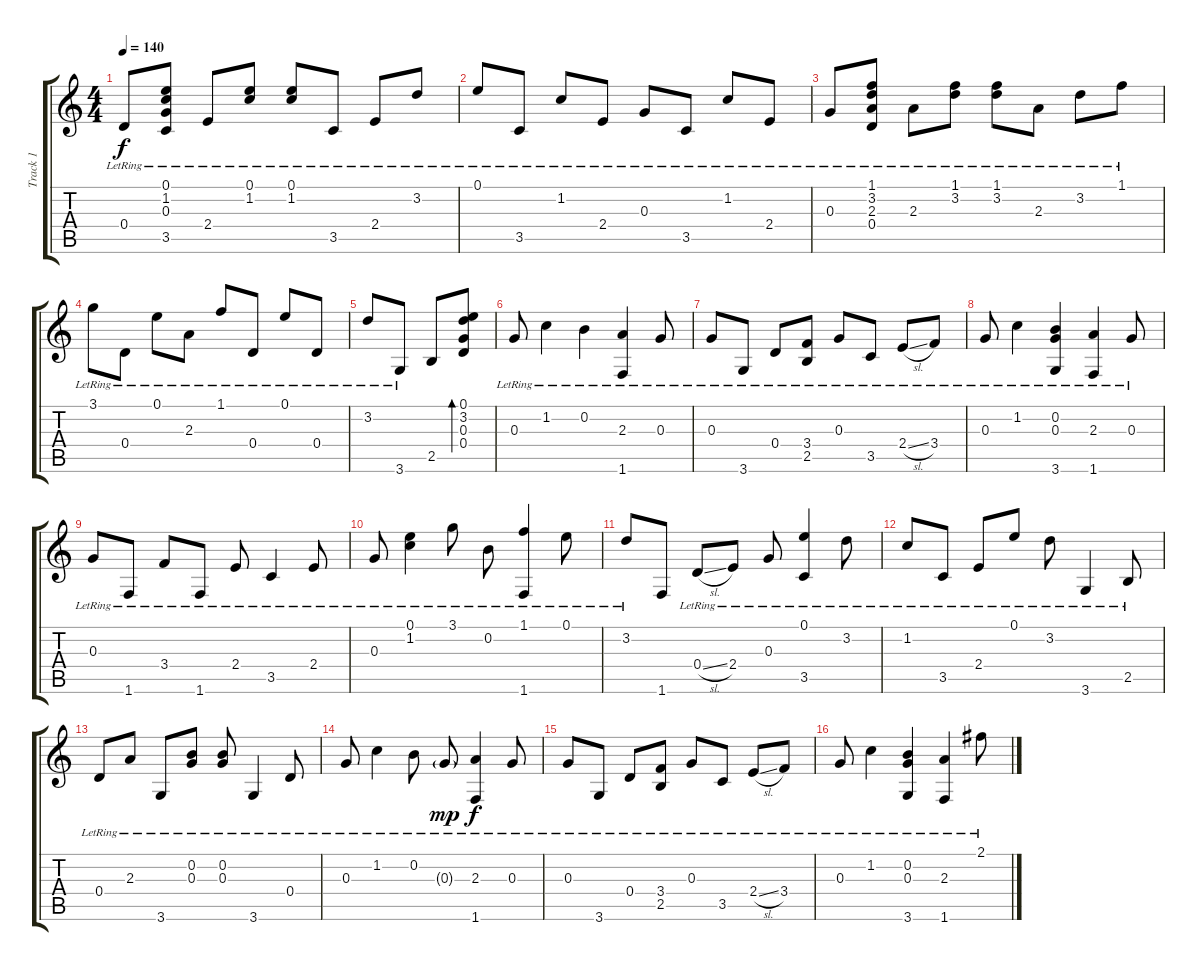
\track ("Track 1" "Track 1") {instrument acousticguitarnylon}
\staff {score tabs}
\tuning (E4 B3 G3 D3 A2 E2) {hide}
\ts (4 4)
\tempo 140
\clef g2
\ks c
0.4{lr}.8{dy f} (0.1{lr} 1.2{lr} 0.3{lr} 3.5{lr}).8 2.4{lr}.8 (0.1{lr} 1.2{lr}).8 (0.1{lr} 1.2{lr}).8 3.5{lr}.8 2.4{lr}.8 3.2{lr}.8 |
0.1{lr}.8 3.5{lr}.8 1.2{lr}.8 2.4{lr}.8 0.3{lr}.8 3.5{lr}.8 1.2{lr}.8 2.4{lr}.8 |
0.3{lr}.8 (1.1{lr} 3.2{lr} 2.3{lr} 0.4{lr}).8 2.3{lr}.8 (1.1{lr} 3.2{lr}).8 (1.1{lr} 3.2{lr}).8 2.3{lr}.8 3.2{lr}.8 1.1{lr}.8 |
3.1{lr}.8 0.4{lr}.8 0.1{lr}.8 2.3{lr}.8 1.1{lr}.8 0.4{lr}.8 0.1{lr}.8 0.4{lr}.8 |
3.2{lr}.8 3.6{lr}.8 2.5.8 (0.1 3.2 0.3 0.4).8{bd 60} |
0.3{lr}.8 1.2{lr}.4 0.2{lr}.4 (2.3{lr} 1.6{lr}).4 0.3{lr}.8 |
0.3{lr}.8 3.6{lr}.8 0.4{lr}.8 (3.4{lr} 2.5{lr}).8 0.3{lr}.8 3.5{lr}.8 2.4{sl lr}.8 3.4{lr}.8 |
0.3{lr}.8 1.2{lr}.4 (0.2{lr} 0.3{lr} 3.6{lr}).4 (2.3{lr} 1.6{lr}).4 0.3{lr}.8 |
0.3{lr}.8 1.6{lr}.8 3.4{lr}.8 1.6{lr}.8 2.4{lr}.8 3.5{lr}.4 2.4{lr}.8 |
0.3{lr}.8 (0.1{lr} 1.2{lr}).4 3.1{lr}.8 0.2{lr}.8 (1.1{lr} 1.6{lr}).4 0.1{lr}.8 |
3.2{lr}.8 1.6.8 0.4{sl lr}.8 2.4{lr}.8 0.3{lr}.8 (0.1{lr} 3.5{lr}).4 3.2{lr}.8 |
1.2{lr}.8 3.5{lr}.8 2.4{lr}.8 0.1{lr}.8 3.2{lr}.8 3.6{lr}.4 2.5{lr}.8 |
0.4{lr}.8 2.3{lr}.8 3.6{lr}.8 (0.2{lr} 0.3{lr}).8 (0.2{lr} 0.3{lr}).8 3.6{lr}.4 0.4{lr}.8 |
0.3{lr}.8 1.2{lr}.4 0.2{lr}.8 0.3{g lr}.8{dy mp} (2.3{lr} 1.6{lr}).4{dy f} 0.3{lr}.8 |
0.3{lr}.8 3.6{lr}.8 0.4{lr}.8 (3.4{lr} 2.5{lr}).8 0.3{lr}.8 3.5{lr}.8 2.4{sl lr}.8 3.4{lr}.8 |
0.3{lr}.8 1.2{lr}.4 (0.2{lr} 0.3{lr} 3.6{lr}).4 (2.3{lr} 1.6{lr}).4 2.1{sl lr}.8
